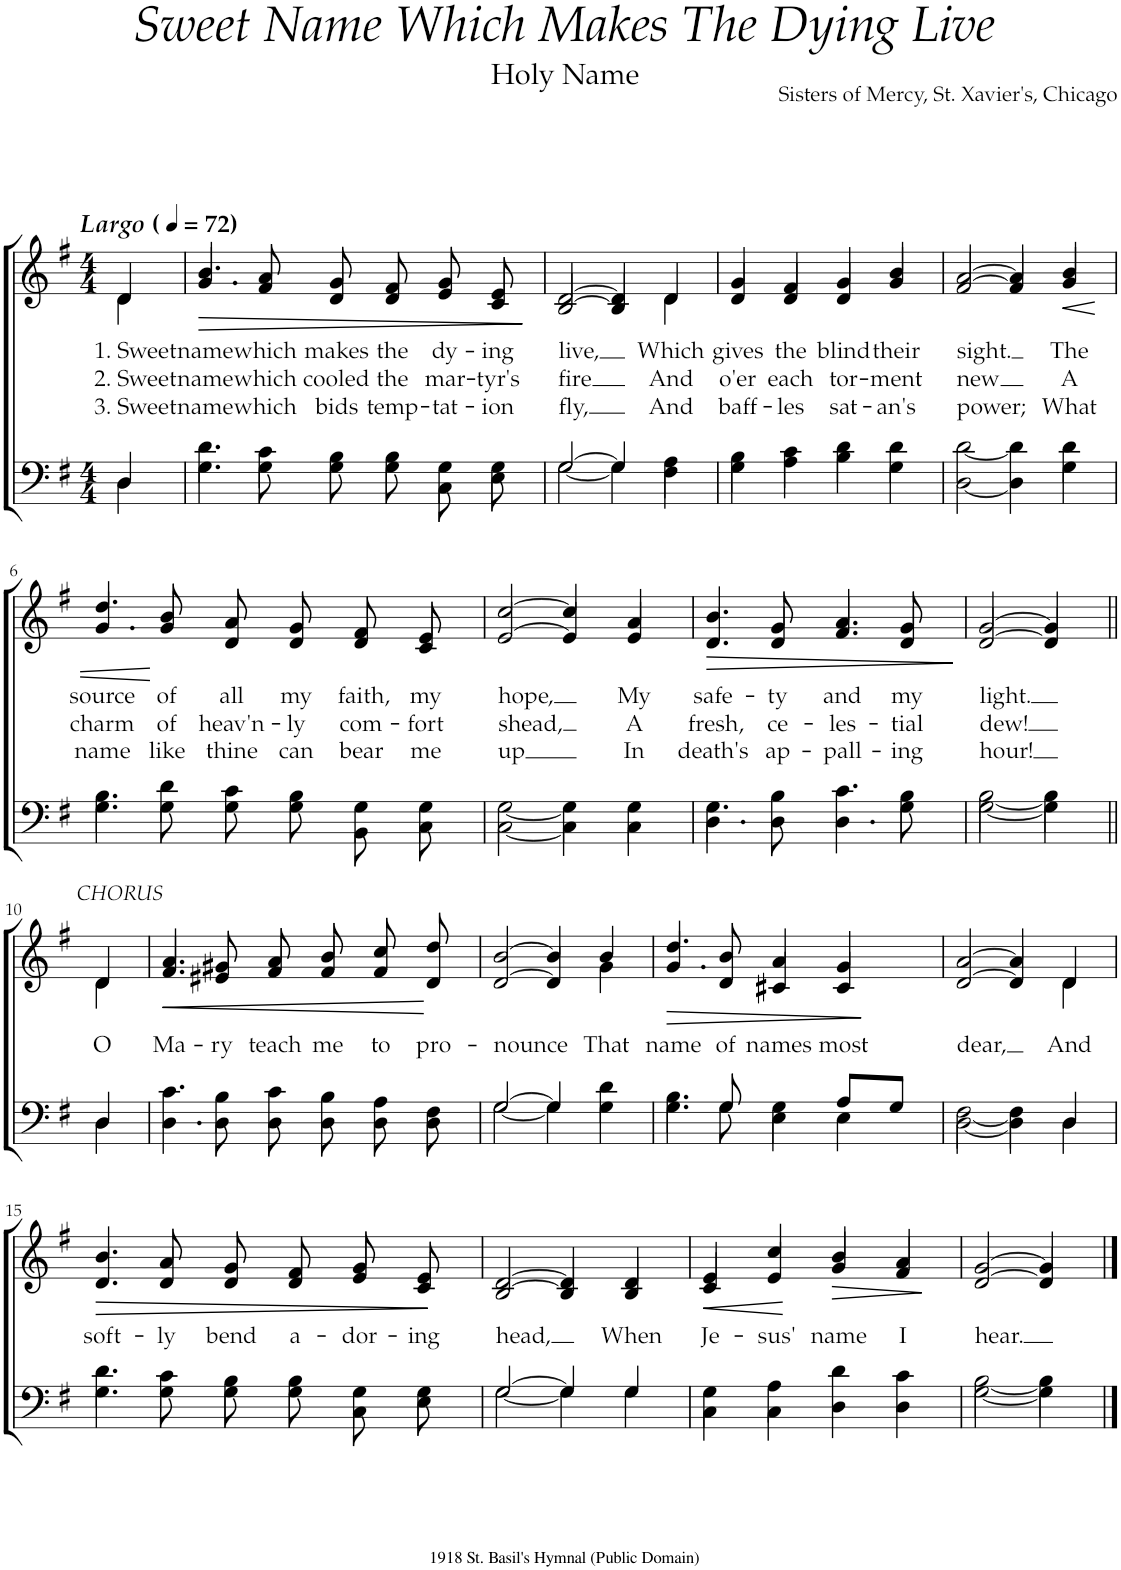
**kern	**kern	**text	**text	**text	**dynam
*part2	*part1	*part1	*part1	*part1	*part1
*staff2	*staff1	*staff1	*staff1	*staff1	*staff1
*I"Tenor/Bass	*I"Soprano/Alto	*	*	*	*
*clefF4	*clefG2	*	*	*	*
*k[f#]	*k[f#]	*	*	*	*
*M4/4	*M4/4	*	*	*	*
*MM72	*MM72	*	*	*	*
=1	=1	=1	=1	=1	=1
*^	*	*	*	*	*
!	!	!LO:TX:a:Bi:t=Largo	!	!	!	!
!	!	!LO:TX:a:t=(	!	!	!	!
!	!	!LO:TX:a:B:t=)	!	!	!	!
!	!	!	!LO:LY:b	!LO:LY:b	!LO:LY:b	!
*	*	*^	*	*	*	*
4D/	4D\	4d/	4d\	1. Sweet	2. Sweet	3. Sweet	.
=2	=2	=2	=2	=2	=2	=2	=2
!	!	!	!	!LO:LY:b	!LO:LY:b	!LO:LY:b	!LO:HP:b
4.d\	4.G\	4.b/	4.g/	name	name	name	>
!	!	!	!	!LO:LY:b	!LO:LY:b	!LO:LY:b	!
8c\	8G\	8a/	8f#/	which	which	which	.
!	!	!	!	!LO:LY:b	!LO:LY:b	!LO:LY:b	!
8B\	8G\	8g/L	8d/L	makes	cooled	bids	.
!	!	!	!	!LO:LY:b	!LO:LY:b	!LO:LY:b	!
8B\	8G\	8f#/J	8d/J	the	the	temp-	.
!	!	!	!	!LO:LY:b	!LO:LY:b	!LO:LY:b	!
8G\	8C\	8g/L	8e/L	dy-	mar-	-tat-	.
!	!	!	!	!LO:LY:b	!LO:LY:b	!LO:LY:b	!
8G\	8E\	8e/J	8c/J	-ing	-tyr's	-ion	.
*v	*v	*	*	*	*	*	*
*	*v	*v	*	*	*	*
.	.	.	.	.	]
=3	=3	=3	=3	=3	=3
*^	*	*	*	*	*
!	!	!	!LO:LY:b	!LO:LY:b	!LO:LY:b	!
*	*	*^	*	*	*	*
[2G/	[2G\	[2d/	[2B/	live,	fire	fly,	.
4G/]	4G\]	4d/]	4B/]	.	.	.	.
!	!	!	!	!LO:LY:b	!LO:LY:b	!LO:LY:b	!
4A\	4F#\	4d/	4d\	Which	And	And	.
=4	=4	=4	=4	=4	=4	=4	=4
!	!	!	!	!LO:LY:b	!LO:LY:b	!LO:LY:b	!
4B\	4G\	4g/	4d/	gives	o'er	baff-	.
!	!	!	!	!LO:LY:b	!LO:LY:b	!LO:LY:b	!
4c\	4A\	4f#/	4d/	the	each	-les	.
!	!	!	!	!LO:LY:b	!LO:LY:b	!LO:LY:b	!
4d\	4B\	4g/	4d/	blind	tor-	sat-	.
!	!	!	!	!LO:LY:b	!LO:LY:b	!LO:LY:b	!
4d\	4G\	4b/	4g/	their	-ment	-an's	.
=5	=5	=5	=5	=5	=5	=5	=5
!	!	!	!	!LO:LY:b	!LO:LY:b	!LO:LY:b	!
[2d\	[2D\	[2a/	[2f#/	sight.	new	power;	.
4d\]	4D\]	4a/]	4f#/]	.	.	.	.
!	!	!	!	!LO:LY:b	!LO:LY:b	!LO:LY:b	!LO:HP:b
4d\	4G\	4b/	4g/	The	A	What	<
!!LO:LB:g=z	!!
=6	=6	=6	=6	=6	=6	=6	=6
!	!	!	!	!LO:LY:b	!LO:LY:b	!LO:LY:b	!
4.B\	4.G\	4.dd/	4.g/	source	charm	name	.
!	!	!	!	!LO:LY:b	!LO:LY:b	!LO:LY:b	!
8d\	8G\	8b/	8g/	of	of	like	[
!	!	!	!	!LO:LY:b	!LO:LY:b	!LO:LY:b	!
8c\	8G\	8a/L	8d/L	all	heav'n-	thine	.
!	!	!	!	!LO:LY:b	!LO:LY:b	!LO:LY:b	!
8B\	8G\	8g/J	8d/J	my	-ly	can	.
!	!	!	!	!LO:LY:b	!LO:LY:b	!LO:LY:b	!
8G\	8BB\	8f#/L	8d/L	faith,	com-	bear	.
!	!	!	!	!LO:LY:b	!LO:LY:b	!LO:LY:b	!
8G\	8C\	8e/J	8c/J	my	-fort	me	.
=7	=7	=7	=7	=7	=7	=7	=7
!	!	!	!	!LO:LY:b	!LO:LY:b	!LO:LY:b	!
[2G\	[2C\	[2cc/	[2e/	hope,	shead,	up	.
4G\]	4C\]	4cc/]	4e/]	.	.	.	.
!	!	!	!	!LO:LY:b	!LO:LY:b	!LO:LY:b	!
4G\	4C\	4a/	4e/	My	A	In	.
=8	=8	=8	=8	=8	=8	=8	=8
!	!	!	!	!LO:LY:b	!LO:LY:b	!LO:LY:b	!LO:HP:b
4.G\	4.D\	4.b/	4.d/	safe-	fresh,	death's	>
!	!	!	!	!LO:LY:b	!LO:LY:b	!LO:LY:b	!
8B\	8D\	8g/	8d/	-ty	ce-	ap-	.
!	!	!	!	!LO:LY:b	!LO:LY:b	!LO:LY:b	!
4.c\	4.D\	4.a/	4.f#/	and	-les-	-pall-	.
!	!	!	!	!LO:LY:b	!LO:LY:b	!LO:LY:b	!
8B\	8G\	8g/	8d/	my	-tial	-ing	.
*v	*v	*	*	*	*	*	*
*	*v	*v	*	*	*	*
.	.	.	.	.	]
=9	=9	=9	=9	=9	=9
*^	*	*	*	*	*
!	!	!	!LO:LY:b	!LO:LY:b	!LO:LY:b	!
*	*	*^	*	*	*	*
[2B\	[2G\	[2g/	[2d/	light.	dew!	hour!	.
4B\]	4G\]	4g/]	4d/]	.	.	.	.
!!LO:LB:g=z	!!
=10||	=10||	=10||	=10||	=10||	=10||	=10||	=10||
!	!	!LO:TX:a:i:t=CHORUS	!	!	!	!	!
!	!	!	!	!LO:LY:b	!	!	!
4D/	4D\	4d/	4d\	O	.	.	.
=11	=11	=11	=11	=11	=11	=11	=11
!	!	!	!	!LO:LY:b	!	!	!LO:HP:b
4.c\	4.D\	4.a/	4.f#/	Ma-	.	.	<
!	!	!	!	!LO:LY:b	!	!	!
8B\	8D\	8g#X/	8e#X/	-ry	.	.	.
!	!	!	!	!LO:LY:b	!	!	!
8c\	8D\	8a/L	8f#/L	teach	.	.	.
!	!	!	!	!LO:LY:b	!	!	!
8B\	8D\	8b/J	8f#/J	me	.	.	.
!	!	!	!	!LO:LY:b	!	!	!
8A\	8D\	8cc/L	8f#/L	to	.	.	.
!	!	!	!	!LO:LY:b	!	!	!
8F#\	8D\	8dd/J	8d/J	pro-	.	.	.
*v	*v	*	*	*	*	*	*
*	*v	*v	*	*	*	*
.	.	.	.	.	[
=12	=12	=12	=12	=12	=12
*^	*	*	*	*	*
!	!	!	!LO:LY:b	!	!	!
*	*	*^	*	*	*	*
[2G/	[2G\	[2b/	[2d/	-nounce	.	.	.
4G/]	4G\]	4b/]	4d/]	.	.	.	.
!	!	!	!	!LO:LY:b	!	!	!
4d\	4G\	4b/	4g\	That	.	.	.
=13	=13	=13	=13	=13	=13	=13	=13
!	!	!	!	!LO:LY:b	!	!	!LO:HP:b
4.B\	4.G\	4.dd/	4.g/	name	.	.	>
!	!	!	!	!LO:LY:b	!	!	!
8G/	8G\	8b/	8d/	of	.	.	.
!	!	!	!	!LO:LY:b	!	!	!
4G\	4E\	4a/	4c#X/	names	.	.	.
!	!	!	!	!LO:LY:b	!	!	!
8A/L	4E\	4g/	4c#/	most	.	.	.
8G/J	.	.	.	.	.	.	.
*v	*v	*	*	*	*	*	*
*	*v	*v	*	*	*	*
.	.	.	.	.	]
=14	=14	=14	=14	=14	=14
*^	*	*	*	*	*
!	!	!	!LO:LY:b	!	!	!
*	*	*^	*	*	*	*
[2F#\	[2D\	[2a/	[2d/	dear,	.	.	.
4F#\]	4D\]	4a/]	4d/]	.	.	.	.
!	!	!	!	!LO:LY:b	!	!	!
4D/	4D\	4d/	4d\	And	.	.	.
!!LO:LB:g=z	!!
=15	=15	=15	=15	=15	=15	=15	=15
!	!	!	!	!LO:LY:b	!	!	!LO:HP:b
4.d\	4.G\	4.b/	4.d/	soft-	.	.	>
!	!	!	!	!LO:LY:b	!	!	!
8c\	8G\	8a/	8d/	-ly	.	.	.
!	!	!	!	!LO:LY:b	!	!	!
8B\	8G\	8g/L	8d/L	bend	.	.	.
!	!	!	!	!LO:LY:b	!	!	!
8B\	8G\	8f#/J	8d/J	a-	.	.	.
!	!	!	!	!LO:LY:b	!	!	!
8G\	8C\	8g/L	8e/L	-dor-	.	.	.
!	!	!	!	!LO:LY:b	!	!	!
8G\	8E\	8e/J	8c/J	-ing	.	.	.
*v	*v	*	*	*	*	*	*
*	*v	*v	*	*	*	*
.	.	.	.	.	]
=16	=16	=16	=16	=16	=16
*^	*	*	*	*	*
!	!	!	!LO:LY:b	!	!	!
*	*	*^	*	*	*	*
[2G/	[2G\	[2d/	[2B/	head,	.	.	.
4G/]	4G\]	4d/]	4B/]	.	.	.	.
!	!	!	!	!LO:LY:b	!	!	!
4G/	4G\	4d/	4B/	When	.	.	.
=17	=17	=17	=17	=17	=17	=17	=17
!	!	!	!	!LO:LY:b	!	!	!LO:HP:b
4G\	4C\	4e/	4c/	Je-	.	.	<
!	!	!	!	!LO:LY:b	!	!	!
4A\	4C\	4cc/	4e/	-sus'	.	.	[
!	!	!	!	!LO:LY:b	!	!	!LO:HP:b
4d\	4D\	4b/	4g/	name	.	.	>
!	!	!	!	!LO:LY:b	!	!	!
4c\	4D\	4a/	4f#/	I	.	.	]
=18	=18	=18	=18	=18	=18	=18	=18
!	!	!	!	!LO:LY:b	!	!	!
[2B\	[2G\	[2g/	[2d/	hear.	.	.	.
4B\]	4G\]	4g/]	4d/]	.	.	.	.
*v	*v	*	*	*	*	*	*
*	*v	*v	*	*	*	*
==	==	==	==	==	==
*-	*-	*-	*-	*-	*-
